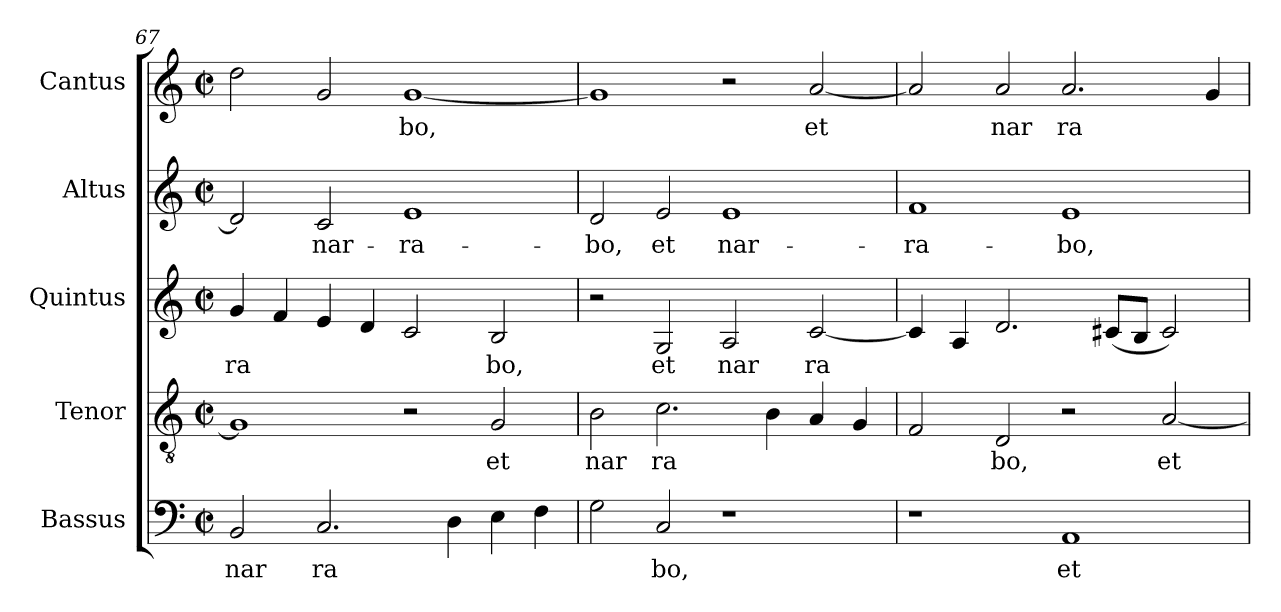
**kern	**text	**kern	**text	**kern	**text	**kern	**text	**kern	**text
*part5	*part5	*part4	*part4	*part3	*part3	*part2	*part2	*part1	*part1
*staff5	*staff5	*staff4	*staff4	*staff3	*staff3	*staff2	*staff2	*staff1	*staff1
*I"Bassus	*	*I"Tenor	*	*I"Quintus	*	*I"Altus	*	*I"Cantus	*
!!LO:PB:g=z
*clefF4	*	*clefGv2	*	*clefG2	*	*clefG2	*	*clefG2	*
*k[]	*	*k[]	*	*k[]	*	*k[]	*	*k[]	*
*C:	*	*C:	*	*C:	*	*C:	*	*C:	*
*M2/2	*	*M2/2	*	*M2/2	*	*M2/2	*	*M2/2	*
*met(c|)	*	*met(c|)	*	*met(c|)	*	*met(c|)	*	*met(c|)	*
=67	=67	=67	=67	=67	=67	=67	=67	=67	=67
!	!LO:LY:b:cj	!	!LO:LY:b:cj	!	!LO:LY:b:cj	!	!LO:LY:b:cj	!	!LO:LY:b:cj
2BB/	nar	1G]	.	4g/	ra	2d/]	.	2dd\	.
!	!	!	!	!	!LO:LY:b:cj	!	!	!	!
.	.	.	.	4f/	.	.	.	.	.
!	!LO:LY:b:cj	!	!	!	!LO:LY:b:cj	!	!LO:LY:b:cj	!	!LO:LY:b:cj
2.C/	ra	.	.	4e/	.	2c/	nar-	2g/	.
!	!	!	!	!	!LO:LY:b:cj	!	!	!	!
.	.	.	.	4d/	.	.	.	.	.
!	!	!	!	!	!LO:LY:b:cj	!	!LO:LY:b:cj	!	!LO:LY:b:cj
.	.	2r	.	2c/	.	1e	-ra-	[<1g	bo,
!	!LO:LY:b:cj	!	!	!	!	!	!	!	!
4D\	.	.	.	.	.	.	.	.	.
!	!LO:LY:b:cj	!	!LO:LY:b:cj	!	!LO:LY:b:cj	!	!	!	!
4E\	.	2G/	et	2B/	bo,	.	.	.	.
!	!LO:LY:b:cj	!	!	!	!	!	!	!	!
4F\	.	.	.	.	.	.	.	.	.
=68	=68	=68	=68	=68	=68	=68	=68	=68	=68
!	!LO:LY:b:cj	!	!LO:LY:b:cj	!	!	!	!LO:LY:b:cj	!	!LO:LY:b:cj
2G\	.	2B\	nar	2r	.	2d/	-bo,	1g]	.
!	!LO:LY:b:cj	!	!LO:LY:b:cj	!	!LO:LY:b:cj	!	!LO:LY:b:cj	!	!
2C/	bo,	2.c\	ra	2G/	et	2e/	et	.	.
!	!	!	!	!	!LO:LY:b:cj	!	!LO:LY:b:cj	!	!
1r	.	.	.	2A/	nar	1e	nar-	2r	.
!	!	!	!LO:LY:b:cj	!	!	!	!	!	!
.	.	4B\	.	.	.	.	.	.	.
!	!	!	!LO:LY:b:cj	!	!LO:LY:b:cj	!	!	!	!LO:LY:b:cj
.	.	4A/	.	[<2c/	ra	.	.	[<2a/	et
!	!	!	!LO:LY:b:cj	!	!	!	!	!	!
.	.	4G/	.	.	.	.	.	.	.
=69	=69	=69	=69	=69	=69	=69	=69	=69	=69
!	!	!	!LO:LY:b:cj	!	!LO:LY:b:cj	!	!LO:LY:b:cj	!	!LO:LY:b:cj
1r	.	2F/	.	4c/]	.	1f	-ra-	2a/]	.
!	!	!	!	!	!LO:LY:b:cj	!	!	!	!
.	.	.	.	4A/	.	.	.	.	.
!	!	!	!LO:LY:b:cj	!	!LO:LY:b:cj	!	!	!	!LO:LY:b:cj
.	.	2D/	bo,	2.d/	.	.	.	2a/	nar
!	!LO:LY:b:cj	!	!	!	!	!	!LO:LY:b:cj	!	!LO:LY:b:cj
1AA	et	2r	.	.	.	1e	-bo,	2.a/	ra
!	!	!	!	!	!LO:LY:b:cj	!	!	!	!
.	.	.	.	(<8c#/L	.	.	.	.	.
!	!	!	!	!	!LO:LY:b:cj	!	!	!	!
.	.	.	.	8B/J	.	.	.	.	.
!	!	!	!LO:LY:b:cj	!	!LO:LY:b:cj	!	!	!	!
.	.	[<2A/	et	2c#/)	.	.	.	.	.
!	!	!	!	!	!	!	!	!	!LO:LY:b:cj
.	.	.	.	.	.	.	.	4g/	.
=	=	=	=	=	=	=	=	=	=
*-	*-	*-	*-	*-	*-	*-	*-	*-	*-
